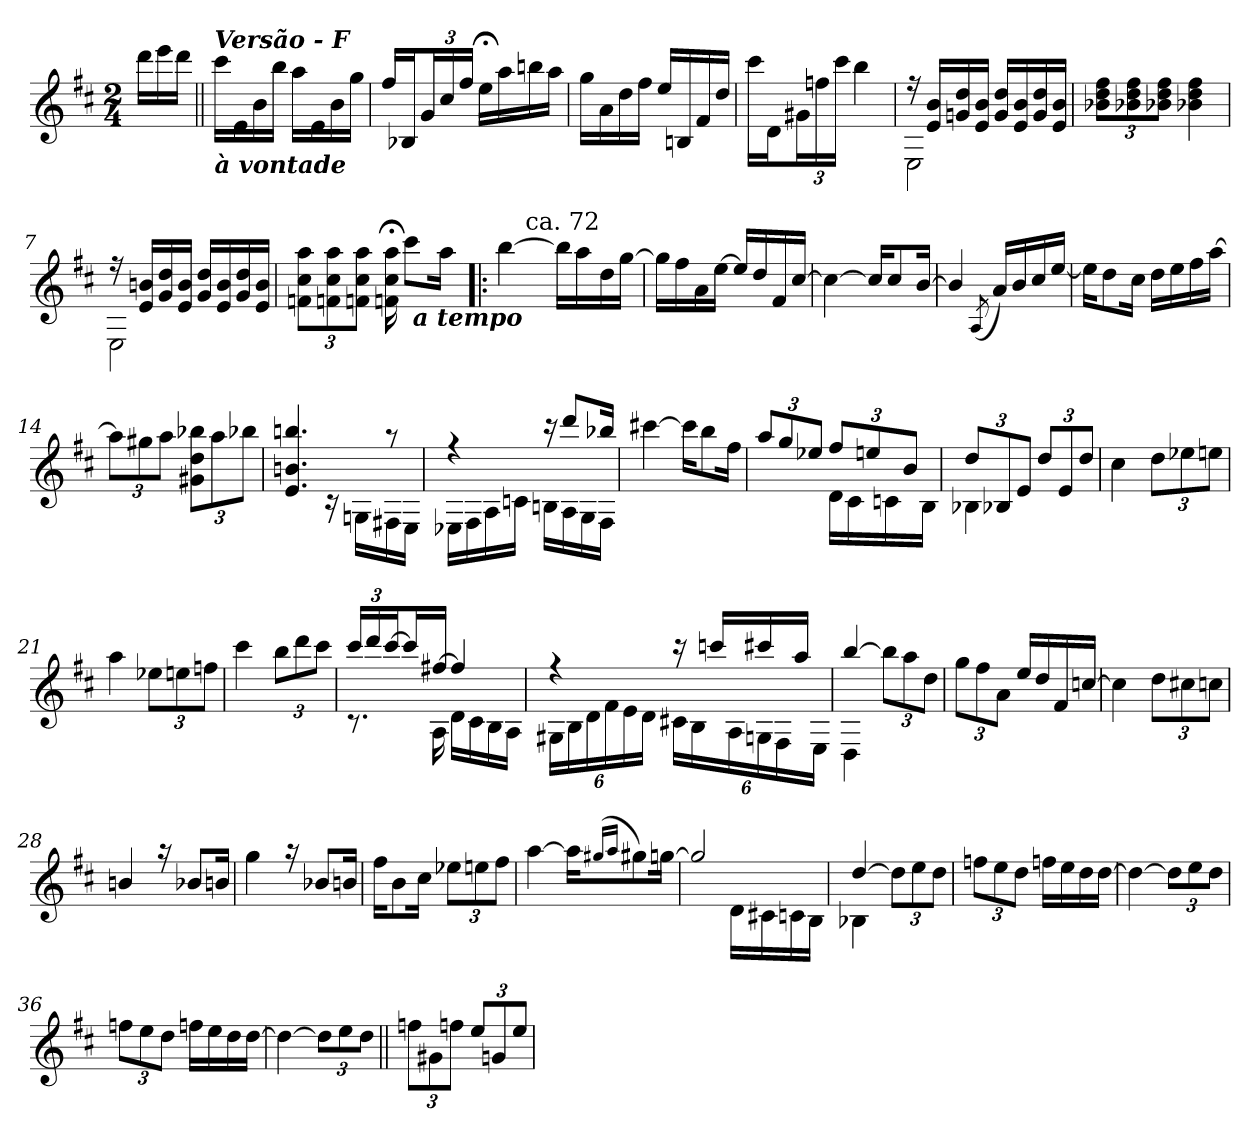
**kern
*part1
*staff1
*clefG2
*ITrd4c7
*k[f#]
*G:
*M2/4
=
16gg\LL
16aa\
16gg\JJ
=1||
*^
!LO:TX:b:Bi:t=à vontade	!
!LO:TX:a:Bi:t=Versão - F	!
16ff#\LL	2ryy
16A\	.
16e\	.
16ee\JJ	.
16dd\LL	.
16A\	.
16e\	.
16cc\JJ	.
=2	=2
16b/LL	4ryy
16E-X/J	.
24c/L	.
24f#/	.
24b/JJ	.
16a;<\LL	4ryy
16dd\	.
16een\	.
16dd\JJ	.
=3	=3
16cc\LL	2ryy
16d\	.
16g\	.
16b\JJ	.
16a/LL	.
16En/	.
16B/	.
16g/JJ	.
!!LO:LB:g=z	!!
=4	=4
16ff#\LL	2ryy
16G\J	.
24c#X\L	.
24b-X\	.
24ff#\JJ	.
4ee\	.
=5	=5
*	*^
16rff	2AA\	2ryy
16A/ 16e/LL	.	.
16cn/ 16g/	.	.
16A/ 16e/JJ	.	.
16c/ 16g/LL	.	.
16A/ 16e/	.	.
16c/ 16g/	.	.
16A/ 16e/JJ	.	.
*	*v	*v
=6	=6
12e-X\ 12g\ 12b\L	2ryy
12e-X\ 12g\ 12b\	.
12e-X\ 12g\ 12b\J	.
4e-X\ 4g\ 4b\	.
=7	=7
*	*^
16rff	2AA\	2ryy
16A/ 16en/LL	.	.
16c/ 16g/	.	.
16A/ 16e/JJ	.	.
16c/ 16g/LL	.	.
16A/ 16e/	.	.
16c/ 16g/	.	.
16A/ 16e/JJ	.	.
=8	=8	=8
12B-X\ 12f#\ 12dd\L	2ryy	4ryy
12B-X\ 12f#\ 12dd\	.	.
12B-X\ 12f#\ 12dd\J	.	.
16B-X\;< 16f#\;< 16dd\;<	.	16ryy
8ff#\L	.	64ryy
!	!	!LO:TX:b:Bi:t=a tempo
.	.	8ryy
16dd\Jk	.	.
.	.	32.ryy
!!LO:LB:g=z	!!	!!
=9!|:	=9!|:	=9!|:
[<4ee\	2ryy	16..ryy
!	!	!LO:TX:a:t=ca. 72
.	.	4ryy
16ee\LL]	.	.
16dd\	.	.
.	.	8ryy
16g\	.	.
[<16cc\JJ	.	.
.	.	64ryy
*	*v	*v
=10	=10
16cc\LL]	2ryy
16b\	.
16d\	.
[<16a\JJ	.
16a/LL]	.
16g/	.
16B/	.
[>16f#/JJ	.
=11	=11
4f#\_	2ryy
16f#/KL]	.
8f#/	.
[>16e/Jk	.
=12	=12
4e/]	4ryy
(<8qD/	.
16d/LL)	4ryy
16e/	.
16f#/	.
[>16a/JJ	.
=13	=13
16a\KL]	2ryy
8g\	.
16f#\Jk	.
16g\LL	.
16a\	.
16b\	.
[<16dd\JJ	.
!!LO:LB:g=z	!!
=14	=14
12dd\L]	4ryy
12cc#X\	.
12dd\J	.
12c#X\ 12g\ 12ee-X\L	4ryy
12dd\	.
12ee-X\J	.
=15	=15
*	*^
4.A/ 4.en/ 4.een/	4ryy	2ryy
.	16rc	.
.	16Cn!\LL	.
8raa	16BBn!\	.
.	16AA!\JJ	.
=16	=16	=16
4rff	16AA-X!\LL	4ryy
.	16BB!\	.
.	16D!\	.
.	16Fn!\JJ	.
16rbb	16En!\LL	4ryy
8gg/L	16D!\	.
.	16C!\	.
16ee-X/Jk	16BB!\JJ	.
*	*v	*v
=17	=17
[<4ff#X\	4ryy
16ff#\KL]	4ryy
8ee\	.
16b\Jk	.
=18	=18
*	*^
12dd/L	4ryy	2ryy
12cc/	.	.
12a-X/J	.	.
12b/L	16G!\LL	.
.	16F#!\	.
12an/	.	.
.	16Fn!\	.
12e/J	.	.
.	16E!\JJ	.
!!LO:LB:g=z	!!	!!
=19	=19	=19
12g/L	4E-X!\	2ryy
12E-X/	.	.
12A/J	.	.
12g/L	4ryy	.
12A/	.	.
12g/J	.	.
*	*v	*v
=20	=20
4f#\	2ryy
12g\L	.
12a-X\	.
12an\J	.
=21	=21
4dd\	2ryy
12a-X\L	.
12an\	.
12b-X\J	.
=22	=22
4ff#\	2ryy
12ee\L	.
12gg\	.
12ff#\J	.
=23	=23
*	*^
24ff#/LL	8.rc	4ryy
24gg/	.	.
[>24ff#/J	.	.
16ff#/L]	.	.
[>16bn/JJ	16D!\	.
4b/]	16G!\LL	4ryy
.	16F#!\	.
.	16E!\	.
.	16D!\JJ	.
!!LO:LB:g=z	!!	!!
=24	=24	=24
4rff	24C#X!\LL	4ryy
.	24E!\	.
.	24G!\	.
.	24B!\	.
.	24A!\	.
.	24G!\JJ	.
16rccc	24F#X!\LL	4ryy
.	24E!\	.
16ffn/LL	.	.
.	24D!\	.
16ff#X/	24Cn!\	.
.	24BB!\	.
16dd/JJ	.	.
.	24AA!\JJ	.
=25	=25	=25
[>4ee/	4GG!\	2ryy
12ee\L]	4ryy	.
12dd\	.	.
12g\J	.	.
*	*v	*v
=26	=26
12cc\L	2ryy
12b\	.
12d\J	.
16a/LL	.
16g/	.
16B/	.
[>16fn/JJ	.
=27	=27
4fn\]	2ryy
12g\L	.
12f#X\	.
12fn\J	.
!!LO:LB:g=z	!!
=28	=28
4en/	2ryy
16raa	.
8e-X/L	.
16en/Jk	.
=29	=29
4cc\	2ryy
16raa	.
8e-X/L	.
16en/Jk	.
=30	=30
16b\KL	2ryy
8e\	.
16f#\Jk	.
12a-X\L	.
12an\	.
12b\J	.
=31	=31
[<4dd\	2ryy
16dd\KL]	.
(<16qcc#X/LL	.
16qdd/JJ	.
8cc#X\)	.
[<16ccn\Jk	.
=32	=32
*	*^
2cc/]	4ryy	2ryy
.	16G!\LL	.
.	16F#X!\	.
.	16Fn!\	.
.	16E!\JJ	.
!!LO:LB:g=z	!!	!!
=33	=33	=33
[>4g/	4E-X!\	2ryy
12g\L]	4ryy	.
12a\	.	.
12g\J	.	.
*	*v	*v
=34	=34
12b-X\L	4ryy
12a\	.
12g\J	.
16b-X\LL	4ryy
16a\	.
16g\	.
[<16g\JJ	.
=35	=35
4g\_	2ryy
12g\L]	.
12a\	.
12g\J	.
=36	=36
12b-X\L	4ryy
12a\	.
12g\J	.
16b-X\LL	4ryy
16a\	.
16g\	.
[<16g\JJ	.
=37	=37
4g\_	2ryy
12g\L]	.
12a\	.
12g\J	.
!!LO:PB:g=z	!!
=38||	=38||
12b-X\L	4ryy
12c#X\	.
12b-X\J	.
12a/L	4ryy
12cn/	.
12a/J	.
*v	*v
=
*-
